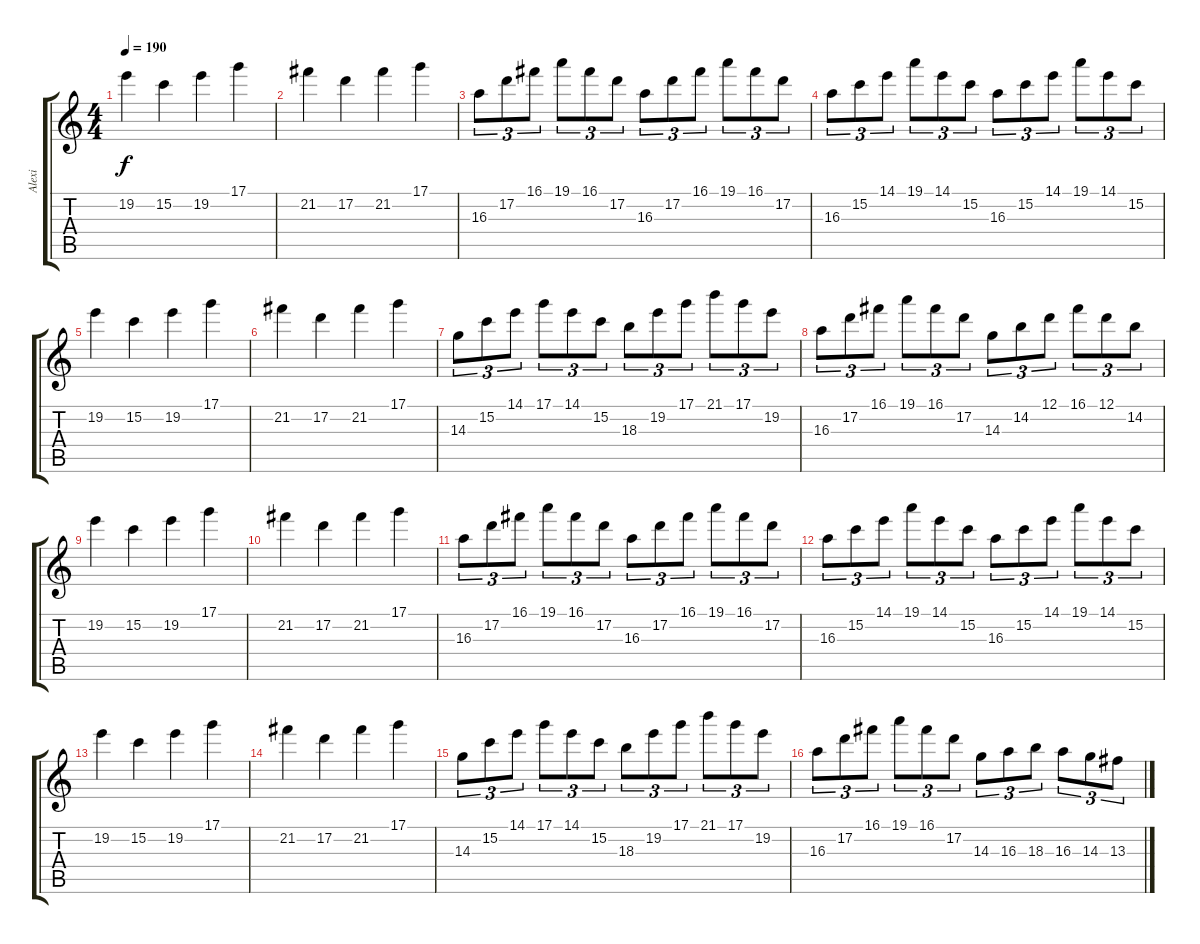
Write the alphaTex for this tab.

\track ("Alexi" "Alexi") {instrument overdrivenguitar}
\staff {score tabs}
\tuning (D4 A3 F3 C3 G2 D2) {hide}
\ts (4 4)
\tempo 190
\clef g2
\ks c
19.2.4{dy f} 15.2.4 19.2.4 17.1.4 |
21.2.4 17.2.4 21.2.4 17.1.4 |
16.3.8{tu (3 2)} 17.2.8{tu (3 2)} 16.1.8{tu (3 2)} 19.1.8{tu (3 2)} 16.1.8{tu (3 2)} 17.2.8{tu (3 2)} 16.3.8{tu (3 2)} 17.2.8{tu (3 2)} 16.1.8{tu (3 2)} 19.1.8{tu (3 2)} 16.1.8{tu (3 2)} 17.2.8{tu (3 2)} |
16.3.8{tu (3 2)} 15.2.8{tu (3 2)} 14.1.8{tu (3 2)} 19.1.8{tu (3 2)} 14.1.8{tu (3 2)} 15.2.8{tu (3 2)} 16.3.8{tu (3 2)} 15.2.8{tu (3 2)} 14.1.8{tu (3 2)} 19.1.8{tu (3 2)} 14.1.8{tu (3 2)} 15.2.8{tu (3 2)} |
19.2.4 15.2.4 19.2.4 17.1.4 |
21.2.4 17.2.4 21.2.4 17.1.4 |
14.3.8{tu (3 2)} 15.2.8{tu (3 2)} 14.1.8{tu (3 2)} 17.1.8{tu (3 2)} 14.1.8{tu (3 2)} 15.2.8{tu (3 2)} 18.3.8{tu (3 2)} 19.2.8{tu (3 2)} 17.1.8{tu (3 2)} 21.1.8{tu (3 2)} 17.1.8{tu (3 2)} 19.2.8{tu (3 2)} |
16.3.8{tu (3 2)} 17.2.8{tu (3 2)} 16.1.8{tu (3 2)} 19.1.8{tu (3 2)} 16.1.8{tu (3 2)} 17.2.8{tu (3 2)} 14.3.8{tu (3 2)} 14.2.8{tu (3 2)} 12.1.8{tu (3 2)} 16.1.8{tu (3 2)} 12.1.8{tu (3 2)} 14.2.8{tu (3 2)} |
19.2.4 15.2.4 19.2.4 17.1.4 |
21.2.4 17.2.4 21.2.4 17.1.4 |
16.3.8{tu (3 2)} 17.2.8{tu (3 2)} 16.1.8{tu (3 2)} 19.1.8{tu (3 2)} 16.1.8{tu (3 2)} 17.2.8{tu (3 2)} 16.3.8{tu (3 2)} 17.2.8{tu (3 2)} 16.1.8{tu (3 2)} 19.1.8{tu (3 2)} 16.1.8{tu (3 2)} 17.2.8{tu (3 2)} |
16.3.8{tu (3 2)} 15.2.8{tu (3 2)} 14.1.8{tu (3 2)} 19.1.8{tu (3 2)} 14.1.8{tu (3 2)} 15.2.8{tu (3 2)} 16.3.8{tu (3 2)} 15.2.8{tu (3 2)} 14.1.8{tu (3 2)} 19.1.8{tu (3 2)} 14.1.8{tu (3 2)} 15.2.8{tu (3 2)} |
19.2.4 15.2.4 19.2.4 17.1.4 |
21.2.4 17.2.4 21.2.4 17.1.4 |
14.3.8{tu (3 2)} 15.2.8{tu (3 2)} 14.1.8{tu (3 2)} 17.1.8{tu (3 2)} 14.1.8{tu (3 2)} 15.2.8{tu (3 2)} 18.3.8{tu (3 2)} 19.2.8{tu (3 2)} 17.1.8{tu (3 2)} 21.1.8{tu (3 2)} 17.1.8{tu (3 2)} 19.2.8{tu (3 2)} |
16.3.8{tu (3 2)} 17.2.8{tu (3 2)} 16.1.8{tu (3 2)} 19.1.8{tu (3 2)} 16.1.8{tu (3 2)} 17.2.8{tu (3 2)} 14.3.8{tu (3 2)} 16.3.8{tu (3 2)} 18.3.8{tu (3 2)} 16.3.8{tu (3 2)} 14.3.8{tu (3 2)} 13.3.8{tu (3 2)}
